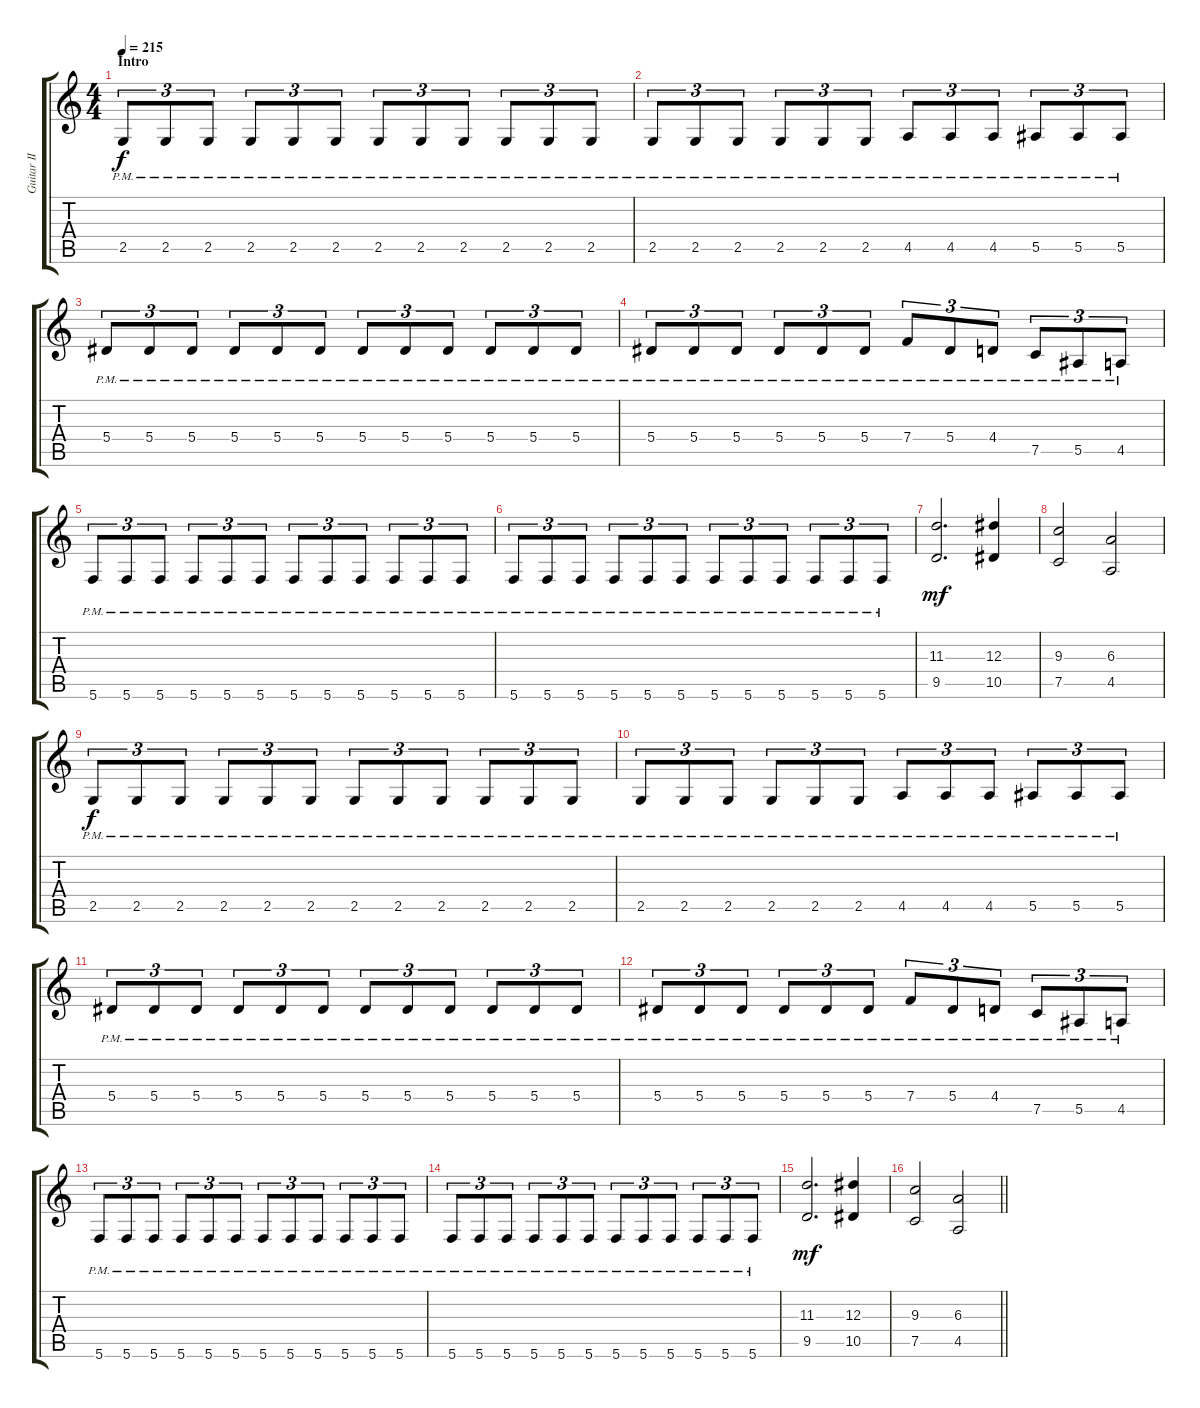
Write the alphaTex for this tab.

\track ("Guitar II" "Guitar II") {instrument overdrivenguitar}
\staff {score tabs}
\tuning (C4 G3 Eb3 Bb2 F2 C2) {hide}
\ts (4 4)
\section ("" "Intro")
\tempo 215
\clef g2
\ks c
2.5{pm}.8{tu (3 2) dy f instrument overdrivenguitar} 2.5{pm}.8{tu (3 2)} 2.5{pm}.8{tu (3 2)} 2.5{pm}.8{tu (3 2)} 2.5{pm}.8{tu (3 2)} 2.5{pm}.8{tu (3 2)} 2.5{pm}.8{tu (3 2)} 2.5{pm}.8{tu (3 2)} 2.5{pm}.8{tu (3 2)} 2.5{pm}.8{tu (3 2)} 2.5{pm}.8{tu (3 2)} 2.5{pm}.8{tu (3 2)} |
2.5{pm}.8{tu (3 2)} 2.5{pm}.8{tu (3 2)} 2.5{pm}.8{tu (3 2)} 2.5{pm}.8{tu (3 2)} 2.5{pm}.8{tu (3 2)} 2.5{pm}.8{tu (3 2)} 4.5{pm}.8{tu (3 2)} 4.5{pm}.8{tu (3 2)} 4.5{pm}.8{tu (3 2)} 5.5{pm}.8{tu (3 2)} 5.5{pm}.8{tu (3 2)} 5.5{pm}.8{tu (3 2)} |
5.4{pm}.8{tu (3 2)} 5.4{pm}.8{tu (3 2)} 5.4{pm}.8{tu (3 2)} 5.4{pm}.8{tu (3 2)} 5.4{pm}.8{tu (3 2)} 5.4{pm}.8{tu (3 2)} 5.4{pm}.8{tu (3 2)} 5.4{pm}.8{tu (3 2)} 5.4{pm}.8{tu (3 2)} 5.4{pm}.8{tu (3 2)} 5.4{pm}.8{tu (3 2)} 5.4{pm}.8{tu (3 2)} |
5.4{pm}.8{tu (3 2)} 5.4{pm}.8{tu (3 2)} 5.4{pm}.8{tu (3 2)} 5.4{pm}.8{tu (3 2)} 5.4{pm}.8{tu (3 2)} 5.4{pm}.8{tu (3 2)} 7.4{pm}.8{tu (3 2)} 5.4{pm}.8{tu (3 2)} 4.4{pm}.8{tu (3 2)} 7.5{pm}.8{tu (3 2)} 5.5{pm}.8{tu (3 2)} 4.5{pm}.8{tu (3 2)} |
5.6{pm}.8{tu (3 2)} 5.6{pm}.8{tu (3 2)} 5.6{pm}.8{tu (3 2)} 5.6{pm}.8{tu (3 2)} 5.6{pm}.8{tu (3 2)} 5.6{pm}.8{tu (3 2)} 5.6{pm}.8{tu (3 2)} 5.6{pm}.8{tu (3 2)} 5.6{pm}.8{tu (3 2)} 5.6{pm}.8{tu (3 2)} 5.6{pm}.8{tu (3 2)} 5.6{pm}.8{tu (3 2)} |
5.6{pm}.8{tu (3 2)} 5.6{pm}.8{tu (3 2)} 5.6{pm}.8{tu (3 2)} 5.6{pm}.8{tu (3 2)} 5.6{pm}.8{tu (3 2)} 5.6{pm}.8{tu (3 2)} 5.6{pm}.8{tu (3 2)} 5.6{pm}.8{tu (3 2)} 5.6{pm}.8{tu (3 2)} 5.6{pm}.8{tu (3 2)} 5.6{pm}.8{tu (3 2)} 5.6{pm}.8{tu (3 2)} |
(11.3 9.5).2{d dy mf} (12.3 10.5).4 |
(9.3 7.5).2 (6.3 4.5).2 |
2.5{pm}.8{tu (3 2) dy f} 2.5{pm}.8{tu (3 2)} 2.5{pm}.8{tu (3 2)} 2.5{pm}.8{tu (3 2)} 2.5{pm}.8{tu (3 2)} 2.5{pm}.8{tu (3 2)} 2.5{pm}.8{tu (3 2)} 2.5{pm}.8{tu (3 2)} 2.5{pm}.8{tu (3 2)} 2.5{pm}.8{tu (3 2)} 2.5{pm}.8{tu (3 2)} 2.5{pm}.8{tu (3 2)} |
2.5{pm}.8{tu (3 2)} 2.5{pm}.8{tu (3 2)} 2.5{pm}.8{tu (3 2)} 2.5{pm}.8{tu (3 2)} 2.5{pm}.8{tu (3 2)} 2.5{pm}.8{tu (3 2)} 4.5{pm}.8{tu (3 2)} 4.5{pm}.8{tu (3 2)} 4.5{pm}.8{tu (3 2)} 5.5{pm}.8{tu (3 2)} 5.5{pm}.8{tu (3 2)} 5.5{pm}.8{tu (3 2)} |
5.4{pm}.8{tu (3 2)} 5.4{pm}.8{tu (3 2)} 5.4{pm}.8{tu (3 2)} 5.4{pm}.8{tu (3 2)} 5.4{pm}.8{tu (3 2)} 5.4{pm}.8{tu (3 2)} 5.4{pm}.8{tu (3 2)} 5.4{pm}.8{tu (3 2)} 5.4{pm}.8{tu (3 2)} 5.4{pm}.8{tu (3 2)} 5.4{pm}.8{tu (3 2)} 5.4{pm}.8{tu (3 2)} |
5.4{pm}.8{tu (3 2)} 5.4{pm}.8{tu (3 2)} 5.4{pm}.8{tu (3 2)} 5.4{pm}.8{tu (3 2)} 5.4{pm}.8{tu (3 2)} 5.4{pm}.8{tu (3 2)} 7.4{pm}.8{tu (3 2)} 5.4{pm}.8{tu (3 2)} 4.4{pm}.8{tu (3 2)} 7.5{pm}.8{tu (3 2)} 5.5{pm}.8{tu (3 2)} 4.5{pm}.8{tu (3 2)} |
5.6{pm}.8{tu (3 2)} 5.6{pm}.8{tu (3 2)} 5.6{pm}.8{tu (3 2)} 5.6{pm}.8{tu (3 2)} 5.6{pm}.8{tu (3 2)} 5.6{pm}.8{tu (3 2)} 5.6{pm}.8{tu (3 2)} 5.6{pm}.8{tu (3 2)} 5.6{pm}.8{tu (3 2)} 5.6{pm}.8{tu (3 2)} 5.6{pm}.8{tu (3 2)} 5.6{pm}.8{tu (3 2)} |
5.6{pm}.8{tu (3 2)} 5.6{pm}.8{tu (3 2)} 5.6{pm}.8{tu (3 2)} 5.6{pm}.8{tu (3 2)} 5.6{pm}.8{tu (3 2)} 5.6{pm}.8{tu (3 2)} 5.6{pm}.8{tu (3 2)} 5.6{pm}.8{tu (3 2)} 5.6{pm}.8{tu (3 2)} 5.6{pm}.8{tu (3 2)} 5.6{pm}.8{tu (3 2)} 5.6{pm}.8{tu (3 2)} |
(11.3 9.5).2{d dy mf} (12.3 10.5).4 |
\barLineRight lightlight
(9.3 7.5).2 (6.3 4.5).2
